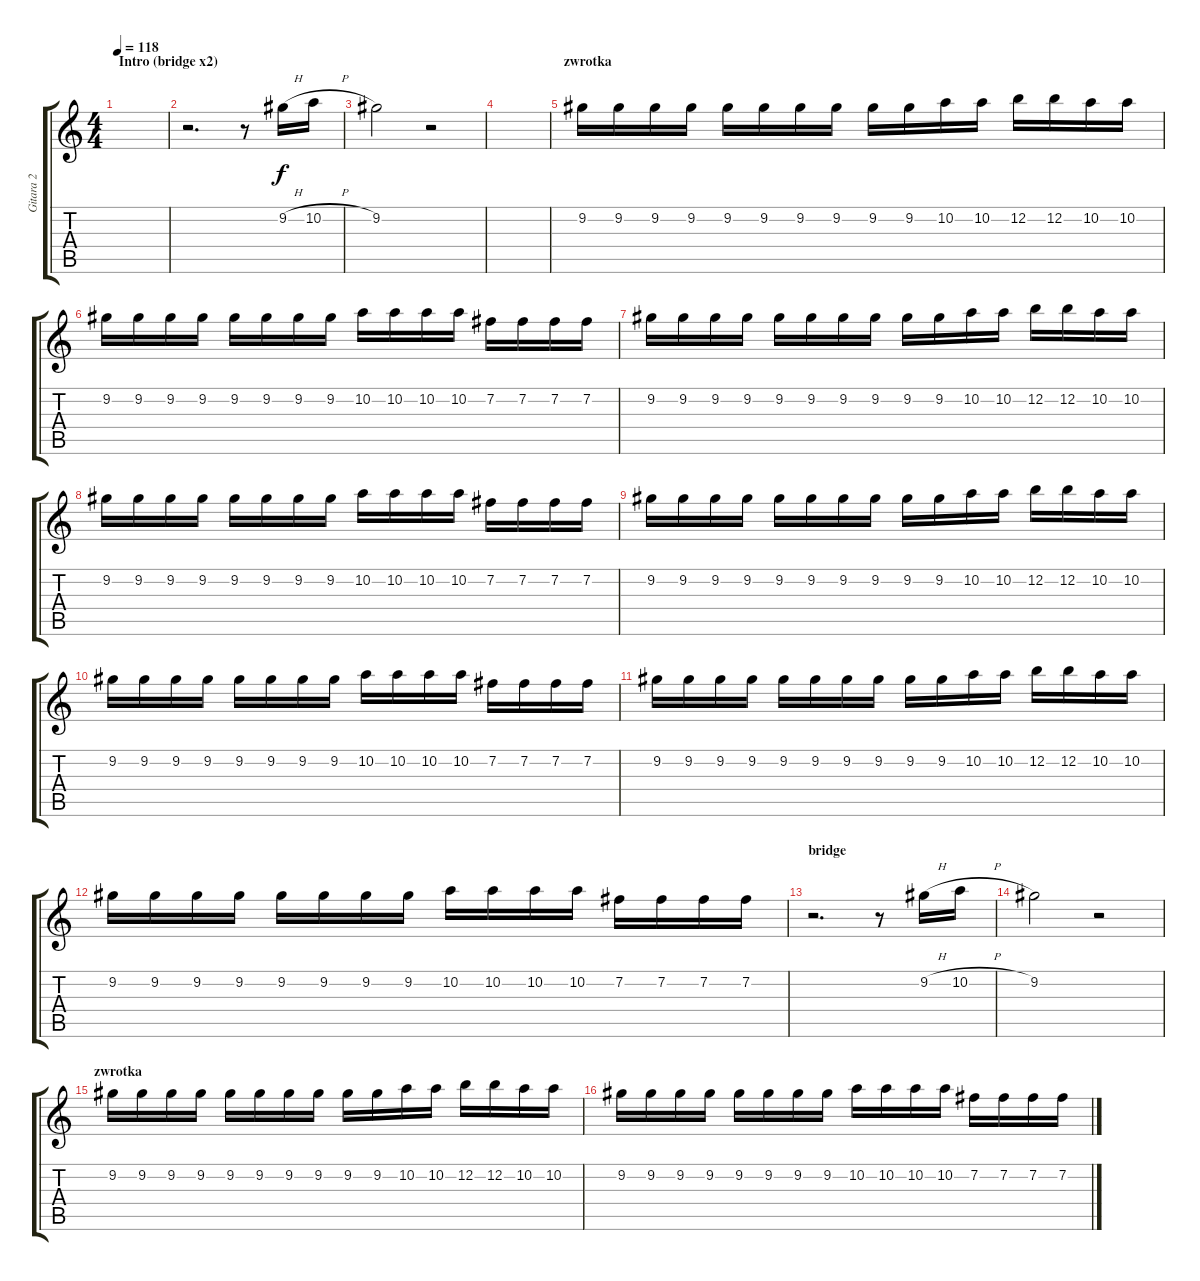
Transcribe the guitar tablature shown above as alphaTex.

\track ("Gitara 2" "Gitara 2") {instrument electricguitarclean}
\staff {score tabs}
\tuning (E4 B3 G3 D3 A2 E2) {hide}
\ts (4 4)
\section ("" "Intro (bridge x2)")
\tempo 118
\clef g2
\ks c
|
r.2{d} r.8 9.2{h}.16 10.2{h}.16 |
9.2.2 r.2 |
|
\section ("" "zwrotka")
9.2.16 9.2.16 9.2.16 9.2.16 9.2.16 9.2.16 9.2.16 9.2.16 9.2.16 9.2.16 10.2.16 10.2.16 12.2.16 12.2.16 10.2.16 10.2.16 |
9.2.16 9.2.16 9.2.16 9.2.16 9.2.16 9.2.16 9.2.16 9.2.16 10.2.16 10.2.16 10.2.16 10.2.16 7.2.16 7.2.16 7.2.16 7.2.16 |
9.2.16 9.2.16 9.2.16 9.2.16 9.2.16 9.2.16 9.2.16 9.2.16 9.2.16 9.2.16 10.2.16 10.2.16 12.2.16 12.2.16 10.2.16 10.2.16 |
9.2.16 9.2.16 9.2.16 9.2.16 9.2.16 9.2.16 9.2.16 9.2.16 10.2.16 10.2.16 10.2.16 10.2.16 7.2.16 7.2.16 7.2.16 7.2.16 |
9.2.16 9.2.16 9.2.16 9.2.16 9.2.16 9.2.16 9.2.16 9.2.16 9.2.16 9.2.16 10.2.16 10.2.16 12.2.16 12.2.16 10.2.16 10.2.16 |
9.2.16 9.2.16 9.2.16 9.2.16 9.2.16 9.2.16 9.2.16 9.2.16 10.2.16 10.2.16 10.2.16 10.2.16 7.2.16 7.2.16 7.2.16 7.2.16 |
9.2.16 9.2.16 9.2.16 9.2.16 9.2.16 9.2.16 9.2.16 9.2.16 9.2.16 9.2.16 10.2.16 10.2.16 12.2.16 12.2.16 10.2.16 10.2.16 |
9.2.16 9.2.16 9.2.16 9.2.16 9.2.16 9.2.16 9.2.16 9.2.16 10.2.16 10.2.16 10.2.16 10.2.16 7.2.16 7.2.16 7.2.16 7.2.16 |
\section ("" "bridge")
r.2{d} r.8 9.2{h}.16 10.2{h}.16 |
9.2.2 r.2 |
\section ("" "zwrotka")
9.2.16 9.2.16 9.2.16 9.2.16 9.2.16 9.2.16 9.2.16 9.2.16 9.2.16 9.2.16 10.2.16 10.2.16 12.2.16 12.2.16 10.2.16 10.2.16 |
9.2.16 9.2.16 9.2.16 9.2.16 9.2.16 9.2.16 9.2.16 9.2.16 10.2.16 10.2.16 10.2.16 10.2.16 7.2.16 7.2.16 7.2.16 7.2.16
